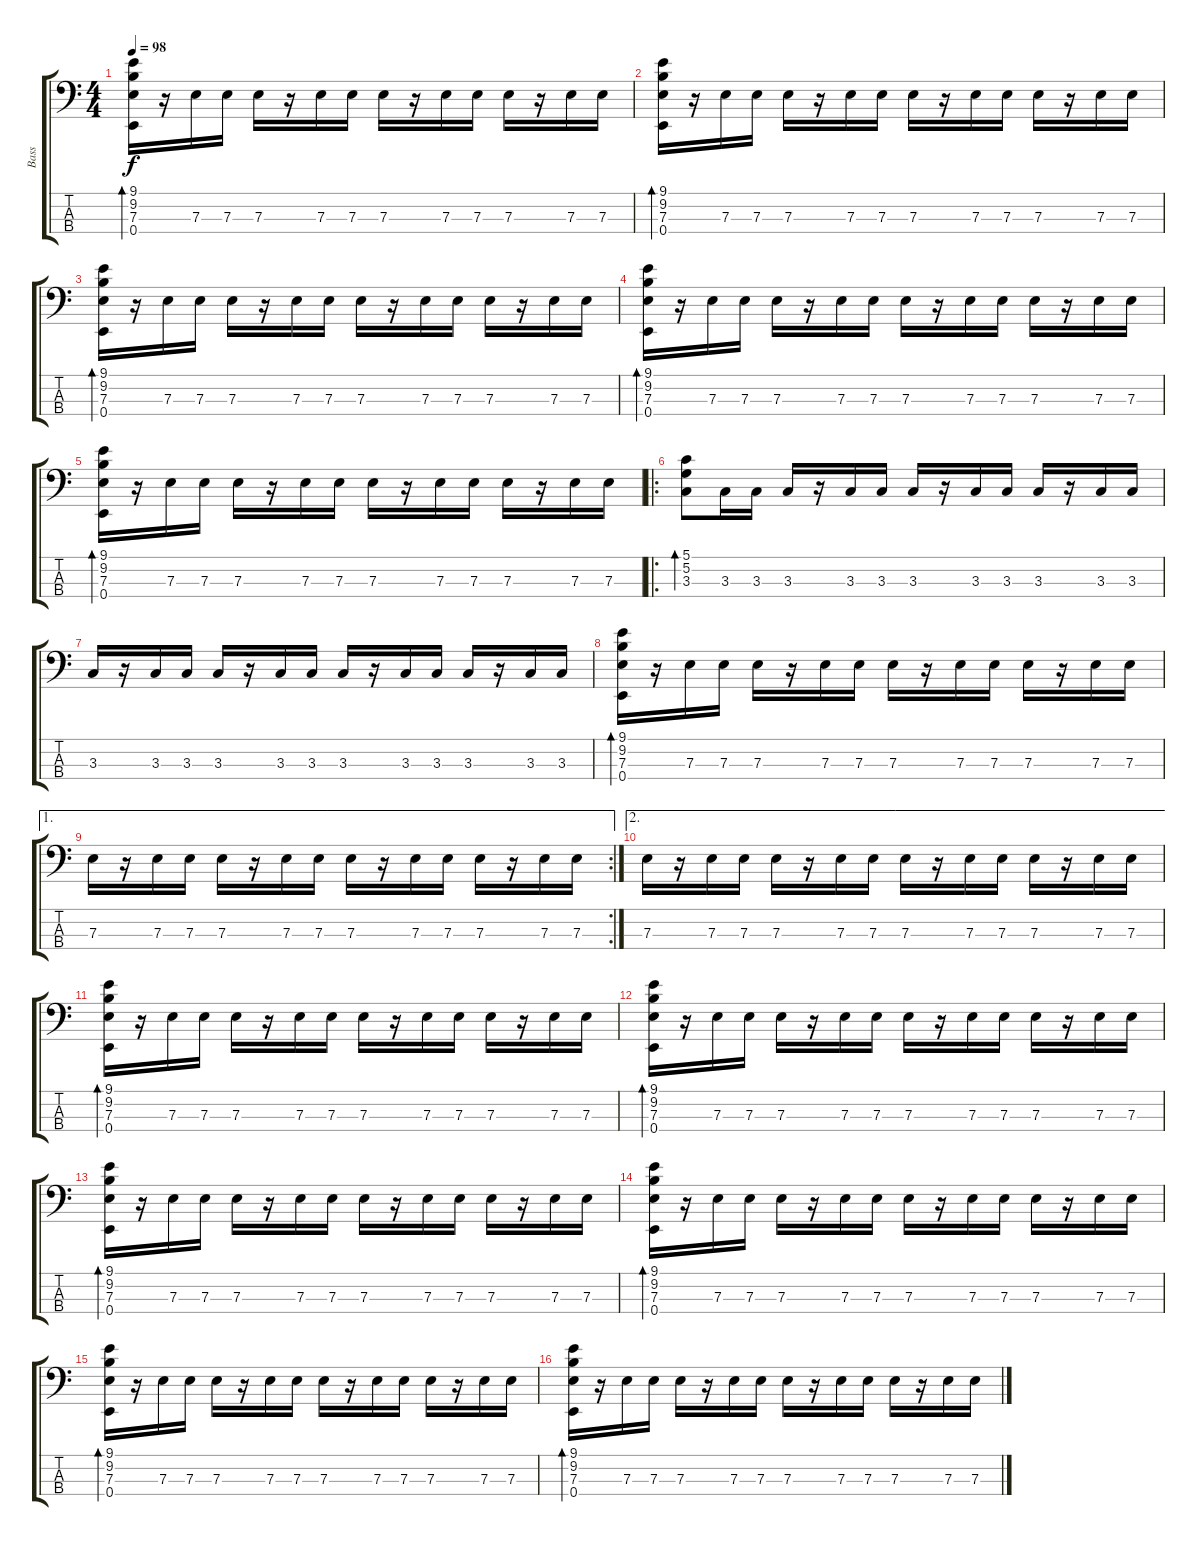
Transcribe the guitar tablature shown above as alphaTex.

\track ("Bass" "Bass") {instrument electricbassfinger}
\staff {score tabs}
\tuning (G2 D2 A1 E1) {hide}
\ts (4 4)
\tempo 98
\clef f4
\ks c
(9.1 9.2 7.3 0.4).16{bd 120 dy f} r.16 7.3.16 7.3.16 7.3.16 r.16 7.3.16 7.3.16 7.3.16 r.16 7.3.16 7.3.16 7.3.16 r.16 7.3.16 7.3.16 |
(9.1 9.2 7.3 0.4).16{bd 120} r.16 7.3.16 7.3.16 7.3.16 r.16 7.3.16 7.3.16 7.3.16 r.16 7.3.16 7.3.16 7.3.16 r.16 7.3.16 7.3.16 |
(9.1 9.2 7.3 0.4).16{bd 120} r.16 7.3.16 7.3.16 7.3.16 r.16 7.3.16 7.3.16 7.3.16 r.16 7.3.16 7.3.16 7.3.16 r.16 7.3.16 7.3.16 |
(9.1 9.2 7.3 0.4).16{bd 120} r.16 7.3.16 7.3.16 7.3.16 r.16 7.3.16 7.3.16 7.3.16 r.16 7.3.16 7.3.16 7.3.16 r.16 7.3.16 7.3.16 |
(9.1 9.2 7.3 0.4).16{bd 120} r.16 7.3.16 7.3.16 7.3.16 r.16 7.3.16 7.3.16 7.3.16 r.16 7.3.16 7.3.16 7.3.16 r.16 7.3.16 7.3.16 |
\ro
(5.1 5.2 3.3).8{bd 120} 3.3.16 3.3.16 3.3.16 r.16 3.3.16 3.3.16 3.3.16 r.16 3.3.16 3.3.16 3.3.16 r.16 3.3.16 3.3.16 |
3.3.16 r.16 3.3.16 3.3.16 3.3.16 r.16 3.3.16 3.3.16 3.3.16 r.16 3.3.16 3.3.16 3.3.16 r.16 3.3.16 3.3.16 |
(9.1 9.2 7.3 0.4).16{bd 120} r.16 7.3.16 7.3.16 7.3.16 r.16 7.3.16 7.3.16 7.3.16 r.16 7.3.16 7.3.16 7.3.16 r.16 7.3.16 7.3.16 |
\ae 1
\rc 2
7.3.16 r.16 7.3.16 7.3.16 7.3.16 r.16 7.3.16 7.3.16 7.3.16 r.16 7.3.16 7.3.16 7.3.16 r.16 7.3.16 7.3.16 |
\ae 2
7.3.16 r.16 7.3.16 7.3.16 7.3.16 r.16 7.3.16 7.3.16 7.3.16 r.16 7.3.16 7.3.16 7.3.16 r.16 7.3.16 7.3.16 |
(9.1 9.2 7.3 0.4).16{bd 120} r.16 7.3.16 7.3.16 7.3.16 r.16 7.3.16 7.3.16 7.3.16 r.16 7.3.16 7.3.16 7.3.16 r.16 7.3.16 7.3.16 |
(9.1 9.2 7.3 0.4).16{bd 120} r.16 7.3.16 7.3.16 7.3.16 r.16 7.3.16 7.3.16 7.3.16 r.16 7.3.16 7.3.16 7.3.16 r.16 7.3.16 7.3.16 |
(9.1 9.2 7.3 0.4).16{bd 120} r.16 7.3.16 7.3.16 7.3.16 r.16 7.3.16 7.3.16 7.3.16 r.16 7.3.16 7.3.16 7.3.16 r.16 7.3.16 7.3.16 |
(9.1 9.2 7.3 0.4).16{bd 120} r.16 7.3.16 7.3.16 7.3.16 r.16 7.3.16 7.3.16 7.3.16 r.16 7.3.16 7.3.16 7.3.16 r.16 7.3.16 7.3.16 |
(9.1 9.2 7.3 0.4).16{bd 120} r.16 7.3.16 7.3.16 7.3.16 r.16 7.3.16 7.3.16 7.3.16 r.16 7.3.16 7.3.16 7.3.16 r.16 7.3.16 7.3.16 |
(9.1 9.2 7.3 0.4).16{bd 120} r.16 7.3.16 7.3.16 7.3.16 r.16 7.3.16 7.3.16 7.3.16 r.16 7.3.16 7.3.16 7.3.16 r.16 7.3.16 7.3.16
